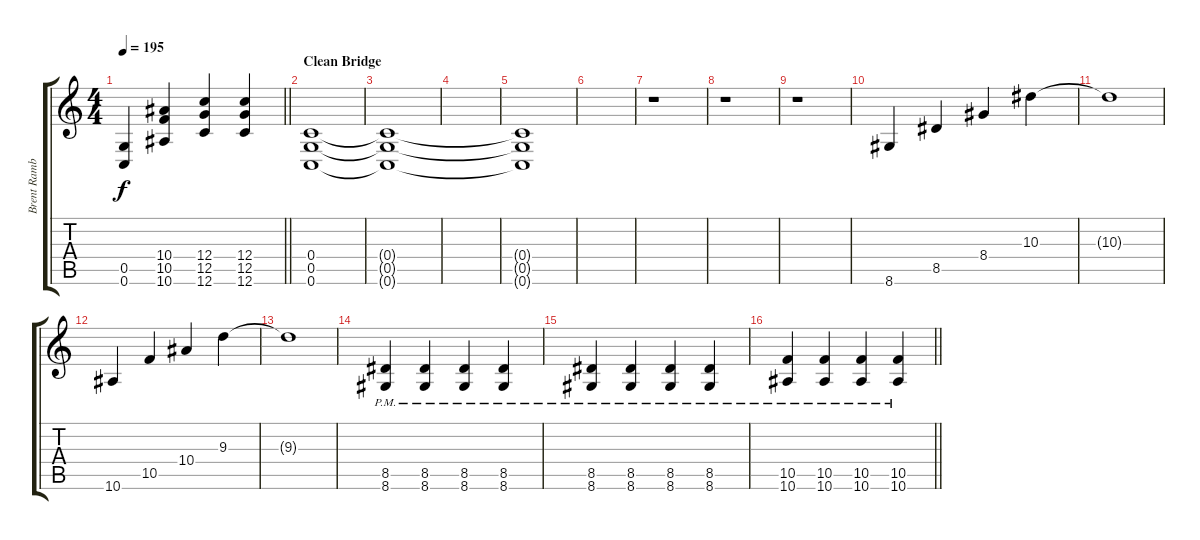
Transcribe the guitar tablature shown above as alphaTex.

\track ("Brent Rambler (Rhythm Guitar)" "Brent Ramb") {instrument distortionguitar}
\staff {score tabs}
\tuning (D4 A3 F3 C3 G2 C2) {hide}
\ts (4 4)
\tempo 195
\clef g2
\barLineRight lightlight
\ks c
(0.5{t} 0.6{t}).4{dy f} (10.4 10.5 10.6).4 (12.4 12.5 12.6).4 (12.4 12.5 12.6).4 |
\section ("" "Clean Bridge")
(0.4 0.5 0.6).1{volume 0} |
(0.4{t} 0.5{t} 0.6{t}).1 |
|
(0.4{t} 0.5{t} 0.6{t}).1 |
|
r.1 |
r.1 |
r.1 |
8.6.4{volume 7 instrument electricguitarclean} 8.5.4 8.4.4 10.3.4 |
10.3{t}.1 |
10.6.4 10.5.4 10.4.4 9.3.4 |
9.3{t}.1 |
(8.5{pm} 8.6{pm}).4{volume 13 instrument distortionguitar} (8.5{pm} 8.6{pm}).4 (8.5{pm} 8.6{pm}).4 (8.5{pm} 8.6{pm}).4 |
(8.5{pm} 8.6{pm}).4 (8.5{pm} 8.6{pm}).4 (8.5{pm} 8.6{pm}).4 (8.5{pm} 8.6{pm}).4 |
\barLineRight lightlight
(10.5{pm} 10.6{pm}).4 (10.5{pm} 10.6{pm}).4 (10.5{pm} 10.6{pm}).4 (10.5{pm} 10.6{pm}).4
